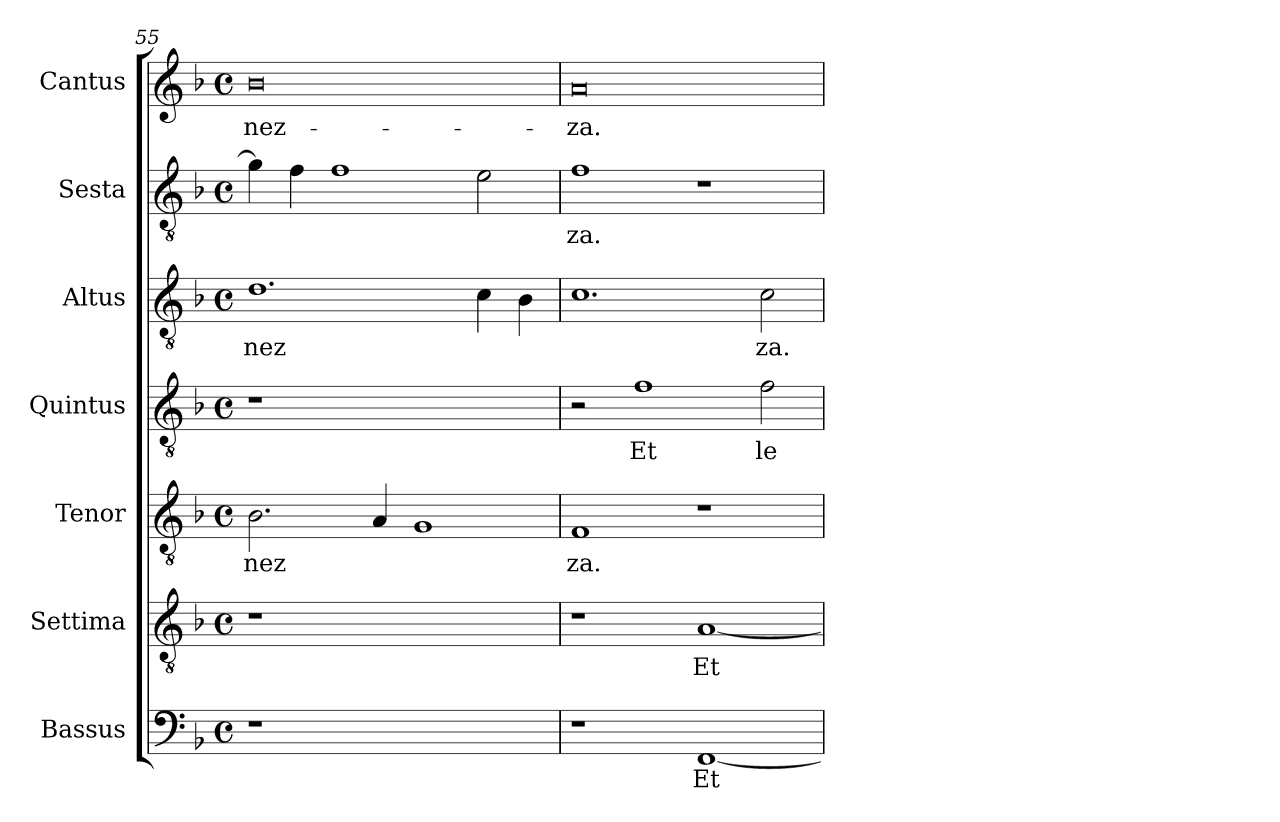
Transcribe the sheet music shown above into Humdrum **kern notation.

**kern	**text	**kern	**text	**kern	**text	**kern	**text	**kern	**text	**kern	**text	**kern	**text
*part7	*part7	*part6	*part6	*part5	*part5	*part4	*part4	*part3	*part3	*part2	*part2	*part1	*part1
*staff7	*staff7	*staff6	*staff6	*staff5	*staff5	*staff4	*staff4	*staff3	*staff3	*staff2	*staff2	*staff1	*staff1
*I"Bassus	*	*I"Settima	*	*I"Tenor	*	*I"Quintus	*	*I"Altus	*	*I"Sesta	*	*I"Cantus	*
*clefF4	*	*clefGv2	*	*clefGv2	*	*clefGv2	*	*clefGv2	*	*clefGv2	*	*clefG2	*
*k[b-]	*	*k[b-]	*	*k[b-]	*	*k[b-]	*	*k[b-]	*	*k[b-]	*	*k[b-]	*
*F:	*	*F:	*	*F:	*	*F:	*	*F:	*	*F:	*	*F:	*
*M4/4	*	*M4/4	*	*M4/4	*	*M4/4	*	*M4/4	*	*M4/4	*	*M4/4	*
*met(c)	*	*met(c)	*	*met(c)	*	*met(c)	*	*met(c)	*	*met(c)	*	*met(c)	*
=55	=55	=55	=55	=55	=55	=55	=55	=55	=55	=55	=55	=55	=55
!	!	!	!	!	!LO:LY:b:cj	!	!	!	!LO:LY:b:cj	!	!LO:LY:b:cj	!	!LO:LY:b:cj
1r	.	1r	.	2.B-\	-nez-	1r	.	1.d	nez	4g\]	--	0b-	-nez-
!	!	!	!	!	!	!	!	!	!	!	!LO:LY:b:cj	!	!
.	.	.	.	.	.	.	.	.	.	4f\	--	.	.
!	!	!	!	!	!	!	!	!	!	!	!LO:LY:b:cj	!	!
.	.	.	.	.	.	.	.	.	.	1f	--	.	.
!	!	!	!	!	!LO:LY:b:cj	!	!	!	!	!	!	!	!
.	.	.	.	4A/	--	.	.	.	.	.	.	.	.
!	!	!	!	!	!LO:LY:b:cj	!	!	!	!	!	!	!	!
1ryy	.	1ryy	.	1G	--	1ryy	.	.	.	.	.	.	.
!	!	!	!	!	!	!	!	!	!LO:LY:b:cj	!	!LO:LY:b:cj	!	!
.	.	.	.	.	.	.	.	4c\	.	2e\	--	.	.
!	!	!	!	!	!	!	!	!	!LO:LY:b:cj	!	!	!	!
.	.	.	.	.	.	.	.	4B-\	.	.	.	.	.
=56	=56	=56	=56	=56	=56	=56	=56	=56	=56	=56	=56	=56	=56
!	!	!	!	!	!LO:LY:b:cj	!	!	!	!LO:LY:b:cj	!	!LO:LY:b:cj	!	!LO:LY:b:cj
1r	.	1r	.	1F	-za.	2r	.	1.c	.	1f	-za.	0a	-za.
!	!	!	!	!	!	!	!LO:LY:b:cj	!	!	!	!	!	!
.	.	.	.	.	.	1f	Et	.	.	.	.	.	.
!	!LO:LY:b:cj	!	!LO:LY:b:cj	!	!	!	!	!	!	!	!	!	!
[<1FF	Et	[<1A	Et	1r	.	.	.	.	.	1r	.	.	.
!	!	!	!	!	!	!	!LO:LY:b:cj	!	!LO:LY:b:cj	!	!	!	!
.	.	.	.	.	.	2f\	le	2c\	za.	.	.	.	.
=	=	=	=	=	=	=	=	=	=	=	=	=	=
*-	*-	*-	*-	*-	*-	*-	*-	*-	*-	*-	*-	*-	*-
